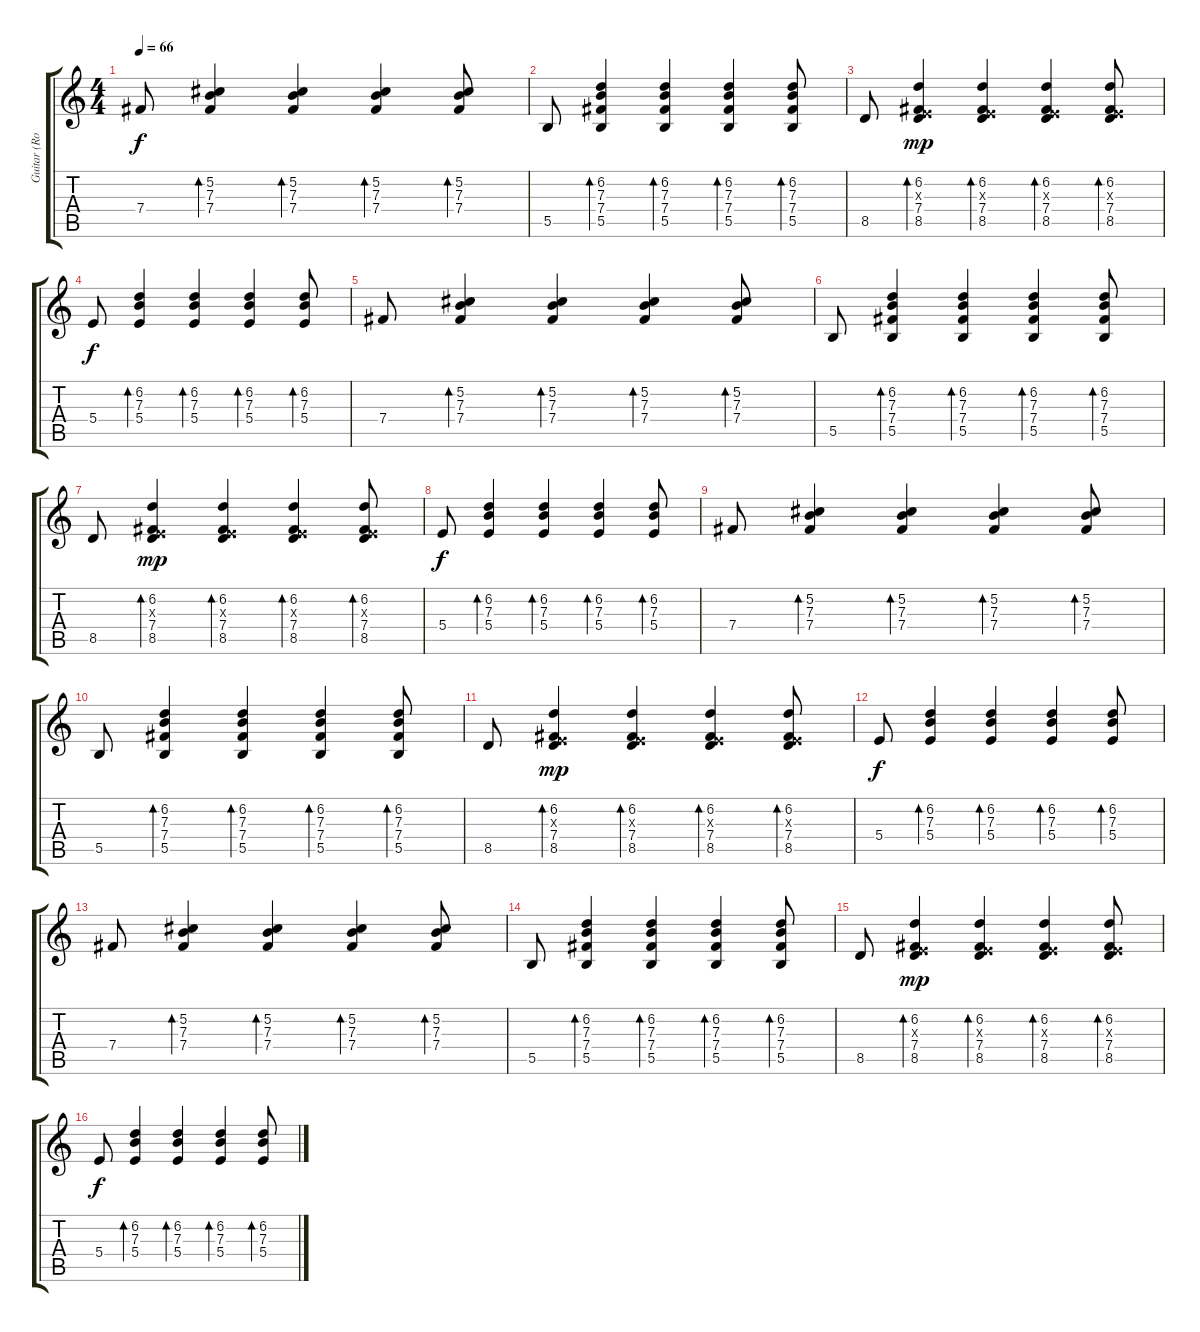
\track ("Guitar (Robb Flynn)" "Guitar (Ro") {instrument acousticguitarsteel}
\staff {score tabs}
\tuning (Db4 Ab3 E3 B2 Gb2 B1) {hide}
\ts (4 4)
\tempo 66
\clef g2
\ks c
7.4.8{dy f} (5.2 7.3 7.4).4{bd 120} (5.2 7.3 7.4).4{bd 120} (5.2 7.3 7.4).4{bd 120} (5.2 7.3 7.4).8{bd 30} |
5.5.8 (6.2 7.3 7.4 5.5).4{bd 120} (6.2 7.3 7.4 5.5).4{bd 120} (6.2 7.3 7.4 5.5).4{bd 120} (6.2 7.3 7.4 5.5).8{bd 30} |
8.5.8 (6.2 0.3{x} 7.4 8.5).4{bd 120 dy mp} (6.2 0.3{x} 7.4 8.5).4{bd 120} (6.2 0.3{x} 7.4 8.5).4{bd 120} (6.2 0.3{x} 7.4 8.5).8{bd 30} |
5.4.8{dy f} (6.2 7.3 5.4).4{bd 120} (6.2 7.3 5.4).4{bd 120} (6.2 7.3 5.4).4{bd 120} (6.2 7.3 5.4).8{bd 30} |
7.4.8 (5.2 7.3 7.4).4{bd 120} (5.2 7.3 7.4).4{bd 120} (5.2 7.3 7.4).4{bd 120} (5.2 7.3 7.4).8{bd 30} |
5.5.8 (6.2 7.3 7.4 5.5).4{bd 120} (6.2 7.3 7.4 5.5).4{bd 120} (6.2 7.3 7.4 5.5).4{bd 120} (6.2 7.3 7.4 5.5).8{bd 30} |
8.5.8 (6.2 0.3{x} 7.4 8.5).4{bd 120 dy mp} (6.2 0.3{x} 7.4 8.5).4{bd 120} (6.2 0.3{x} 7.4 8.5).4{bd 120} (6.2 0.3{x} 7.4 8.5).8{bd 30} |
5.4.8{dy f} (6.2 7.3 5.4).4{bd 120} (6.2 7.3 5.4).4{bd 120} (6.2 7.3 5.4).4{bd 120} (6.2 7.3 5.4).8{bd 30} |
7.4.8{volume 6} (5.2 7.3 7.4).4{bd 120} (5.2 7.3 7.4).4{bd 120} (5.2 7.3 7.4).4{bd 120} (5.2 7.3 7.4).8{bd 30} |
5.5.8 (6.2 7.3 7.4 5.5).4{bd 120} (6.2 7.3 7.4 5.5).4{bd 120} (6.2 7.3 7.4 5.5).4{bd 120} (6.2 7.3 7.4 5.5).8{bd 30} |
8.5.8 (6.2 0.3{x} 7.4 8.5).4{bd 120 dy mp} (6.2 0.3{x} 7.4 8.5).4{bd 120} (6.2 0.3{x} 7.4 8.5).4{bd 120} (6.2 0.3{x} 7.4 8.5).8{bd 30} |
5.4.8{dy f} (6.2 7.3 5.4).4{bd 120} (6.2 7.3 5.4).4{bd 120} (6.2 7.3 5.4).4{bd 120} (6.2 7.3 5.4).8{bd 30} |
7.4.8{volume 0} (5.2 7.3 7.4).4{bd 120} (5.2 7.3 7.4).4{bd 120} (5.2 7.3 7.4).4{bd 120} (5.2 7.3 7.4).8{bd 30} |
5.5.8 (6.2 7.3 7.4 5.5).4{bd 120} (6.2 7.3 7.4 5.5).4{bd 120} (6.2 7.3 7.4 5.5).4{bd 120} (6.2 7.3 7.4 5.5).8{bd 30} |
8.5.8 (6.2 0.3{x} 7.4 8.5).4{bd 120 dy mp} (6.2 0.3{x} 7.4 8.5).4{bd 120} (6.2 0.3{x} 7.4 8.5).4{bd 120} (6.2 0.3{x} 7.4 8.5).8{bd 30} |
5.4.8{dy f} (6.2 7.3 5.4).4{bd 120} (6.2 7.3 5.4).4{bd 120} (6.2 7.3 5.4).4{bd 120} (6.2 7.3 5.4).8{bd 30}
